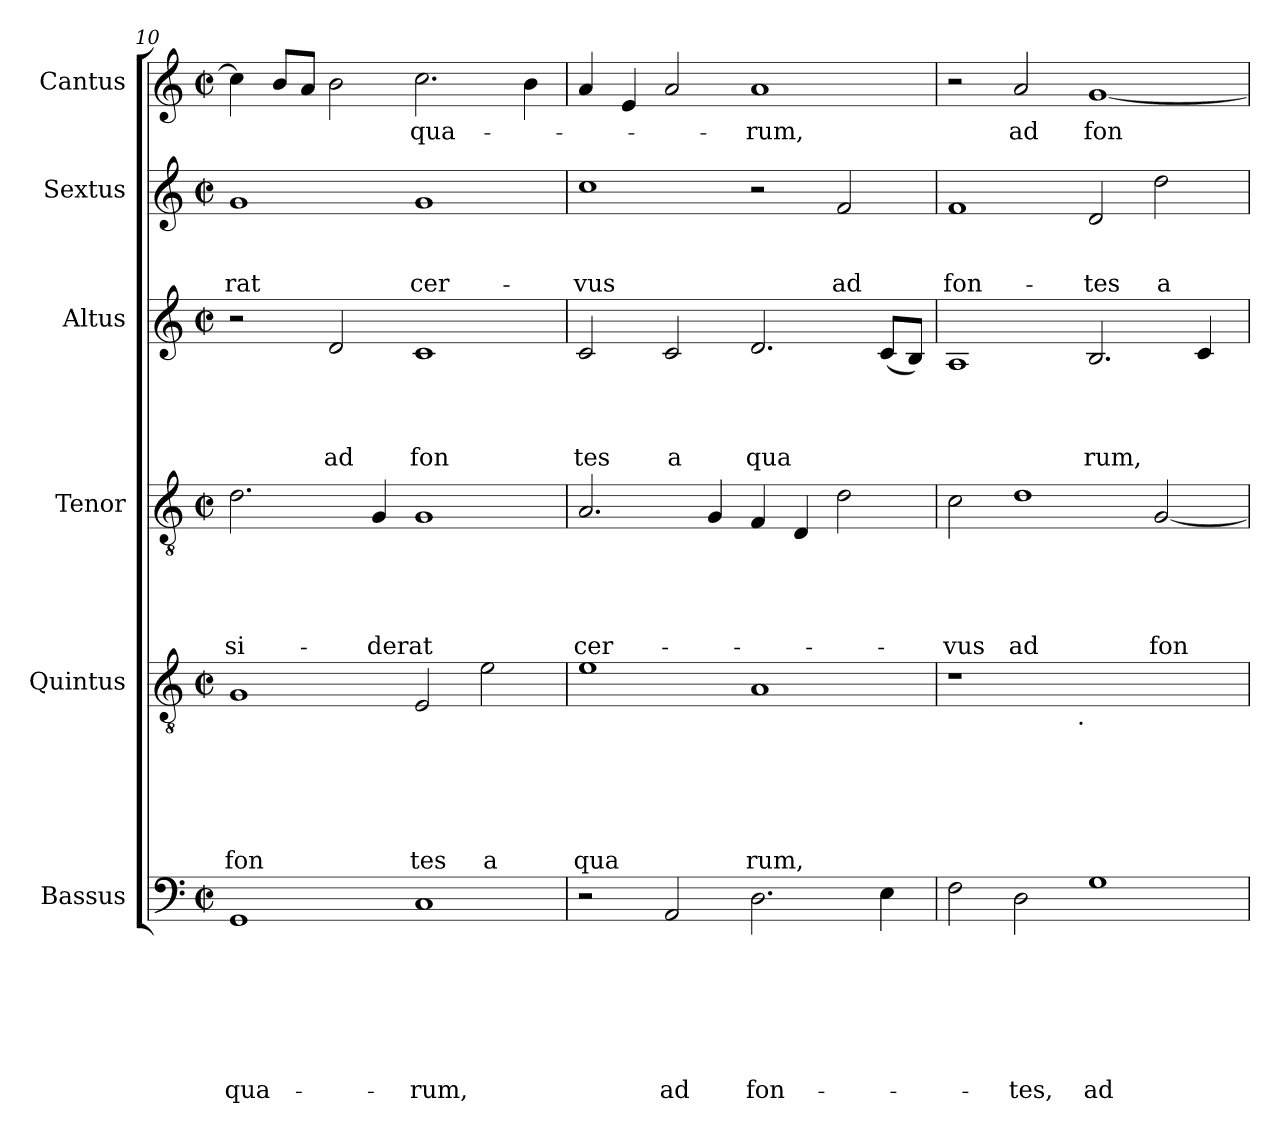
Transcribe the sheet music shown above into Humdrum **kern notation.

**kern	**text	**text	**text	**text	**text	**text	**text	**kern	**text	**text	**text	**text	**text	**text	**kern	**text	**text	**text	**text	**text	**kern	**text	**text	**text	**text	**kern	**text	**text	**text	**kern	**text
*part6	*part6	*part6	*part6	*part6	*part6	*part6	*part6	*part5	*part5	*part5	*part5	*part5	*part5	*part5	*part4	*part4	*part4	*part4	*part4	*part4	*part3	*part3	*part3	*part3	*part3	*part2	*part2	*part2	*part2	*part1	*part1
*staff6	*staff6	*staff6	*staff6	*staff6	*staff6	*staff6	*staff6	*staff5	*staff5	*staff5	*staff5	*staff5	*staff5	*staff5	*staff4	*staff4	*staff4	*staff4	*staff4	*staff4	*staff3	*staff3	*staff3	*staff3	*staff3	*staff2	*staff2	*staff2	*staff2	*staff1	*staff1
*I"Bassus	*	*	*	*	*	*	*	*I"Quintus	*	*	*	*	*	*	*I"Tenor	*	*	*	*	*	*I"Altus	*	*	*	*	*I"Sextus	*	*	*	*I"Cantus	*
*clefF4	*	*	*	*	*	*	*	*clefGv2	*	*	*	*	*	*	*clefGv2	*	*	*	*	*	*clefG2	*	*	*	*	*clefG2	*	*	*	*clefG2	*
*k[]	*	*	*	*	*	*	*	*k[]	*	*	*	*	*	*	*k[]	*	*	*	*	*	*k[]	*	*	*	*	*k[]	*	*	*	*k[]	*
*C:	*	*	*	*	*	*	*	*C:	*	*	*	*	*	*	*C:	*	*	*	*	*	*C:	*	*	*	*	*C:	*	*	*	*C:	*
*M2/2	*	*	*	*	*	*	*	*M2/2	*	*	*	*	*	*	*M2/2	*	*	*	*	*	*M2/2	*	*	*	*	*M2/2	*	*	*	*M2/2	*
*met(c|)	*	*	*	*	*	*	*	*met(c|)	*	*	*	*	*	*	*met(c|)	*	*	*	*	*	*met(c|)	*	*	*	*	*met(c|)	*	*	*	*met(c|)	*
=10	=10	=10	=10	=10	=10	=10	=10	=10	=10	=10	=10	=10	=10	=10	=10	=10	=10	=10	=10	=10	=10	=10	=10	=10	=10	=10	=10	=10	=10	=10	=10
!	!	!	!	!	!	!	!LO:LY:b	!	!	!	!	!	!	!LO:LY:b	!	!	!	!	!	!LO:LY:b	!	!	!	!	!	!	!	!	!LO:LY:b	!	!
1GG	.	.	.	.	.	.	-qua-	1G	.	.	.	.	.	fon	2.d\	.	.	.	.	-si-	2r	.	.	.	.	1g	.	.	-rat	4cc\]	.
.	.	.	.	.	.	.	.	.	.	.	.	.	.	.	.	.	.	.	.	.	.	.	.	.	.	.	.	.	.	8b/L	.
.	.	.	.	.	.	.	.	.	.	.	.	.	.	.	.	.	.	.	.	.	.	.	.	.	.	.	.	.	.	8a/J	.
!	!	!	!	!	!	!	!	!	!	!	!	!	!	!	!	!	!	!	!	!	!	!	!	!	!LO:LY:b	!	!	!	!	!	!
.	.	.	.	.	.	.	.	.	.	.	.	.	.	.	.	.	.	.	.	.	2d/	.	.	.	ad	.	.	.	.	2b\	.
!	!	!	!	!	!	!	!	!	!	!	!	!	!	!	!	!	!	!	!	!LO:LY:b	!	!	!	!	!	!	!	!	!	!	!
.	.	.	.	.	.	.	.	.	.	.	.	.	.	.	4G/	.	.	.	.	-derat	.	.	.	.	.	.	.	.	.	.	.
!	!	!	!	!	!	!	!LO:LY:b	!	!	!	!	!	!	!LO:LY:b	!	!	!	!	!	!	!	!	!	!	!LO:LY:b	!	!	!	!LO:LY:b	!	!LO:LY:b
1C	.	.	.	.	.	.	-rum,	2E/	.	.	.	.	.	tes	1G	.	.	.	.	.	1c	.	.	.	fon	1g	.	.	cer-	2.cc\	-qua-
!	!	!	!	!	!	!	!	!	!	!	!	!	!	!LO:LY:b	!	!	!	!	!	!	!	!	!	!	!	!	!	!	!	!	!
.	.	.	.	.	.	.	.	2e\	.	.	.	.	.	a	.	.	.	.	.	.	.	.	.	.	.	.	.	.	.	.	.
.	.	.	.	.	.	.	.	.	.	.	.	.	.	.	.	.	.	.	.	.	.	.	.	.	.	.	.	.	.	4b\	.
=11	=11	=11	=11	=11	=11	=11	=11	=11	=11	=11	=11	=11	=11	=11	=11	=11	=11	=11	=11	=11	=11	=11	=11	=11	=11	=11	=11	=11	=11	=11	=11
!	!	!	!	!	!	!	!	!	!	!	!	!	!	!LO:LY:b	!	!	!	!	!	!LO:LY:b	!	!	!	!	!LO:LY:b	!	!	!	!LO:LY:b	!	!
2r	.	.	.	.	.	.	.	1e	.	.	.	.	.	qua	2.A/	.	.	.	.	cer-	2c/	.	.	.	tes	1cc	.	.	-vus	4a/	.
.	.	.	.	.	.	.	.	.	.	.	.	.	.	.	.	.	.	.	.	.	.	.	.	.	.	.	.	.	.	4e/	.
!	!	!	!	!	!	!	!LO:LY:b	!	!	!	!	!	!	!	!	!	!	!	!	!	!	!	!	!	!LO:LY:b	!	!	!	!	!	!
2AA/	.	.	.	.	.	.	ad	.	.	.	.	.	.	.	.	.	.	.	.	.	2c/	.	.	.	a	.	.	.	.	2a/	.
.	.	.	.	.	.	.	.	.	.	.	.	.	.	.	4G/	.	.	.	.	.	.	.	.	.	.	.	.	.	.	.	.
!	!	!	!	!	!	!	!LO:LY:b	!	!	!	!	!	!	!LO:LY:b	!	!	!	!	!	!	!	!	!	!	!LO:LY:b	!	!	!	!	!	!LO:LY:b
2.D\	.	.	.	.	.	.	fon-	1A	.	.	.	.	.	rum,	4F/	.	.	.	.	.	2.d/	.	.	.	qua	2r	.	.	.	1a	-rum,
.	.	.	.	.	.	.	.	.	.	.	.	.	.	.	4D/	.	.	.	.	.	.	.	.	.	.	.	.	.	.	.	.
!	!	!	!	!	!	!	!	!	!	!	!	!	!	!	!	!	!	!	!	!	!	!	!	!	!	!	!	!	!LO:LY:b	!	!
.	.	.	.	.	.	.	.	.	.	.	.	.	.	.	2d\	.	.	.	.	.	.	.	.	.	.	2f/	.	.	ad	.	.
4E\	.	.	.	.	.	.	.	.	.	.	.	.	.	.	.	.	.	.	.	.	(<8c/L	.	.	.	.	.	.	.	.	.	.
.	.	.	.	.	.	.	.	.	.	.	.	.	.	.	.	.	.	.	.	.	8B/J)	.	.	.	.	.	.	.	.	.	.
=12	=12	=12	=12	=12	=12	=12	=12	=12	=12	=12	=12	=12	=12	=12	=12	=12	=12	=12	=12	=12	=12	=12	=12	=12	=12	=12	=12	=12	=12	=12	=12
!	!	!	!	!	!	!	!	!	!	!	!	!	!	!	!	!	!	!	!	!LO:LY:b	!	!	!	!	!	!	!	!	!LO:LY:b	!	!
*	*	*	*	*	*	*	*	*^	*	*	*	*	*	*	*	*	*	*	*	*	*	*	*	*	*	*	*	*	*	*	*
2F\	.	.	.	.	.	.	.	1r	2ryy	.	.	.	.	.	.	2c\	.	.	.	.	-vus	1A	.	.	.	.	1f	.	.	fon-	2r	.
!	!	!	!	!	!	!	!LO:LY:b	!	!	!	!	!	!	!	!	!	!	!	!	!	!LO:LY:b	!	!	!	!	!	!	!	!	!	!	!LO:LY:b
2D\	.	.	.	.	.	.	-tes,	.	4...ryy	.	.	.	.	.	.	1d	.	.	.	.	ad	.	.	.	.	.	.	.	.	.	2a/	ad
!	!	!	!	!	!	!	!	!	!LO:TX:b:t=.	!	!	!	!	!	!	!	!	!	!	!	!	!	!	!	!	!	!	!	!	!	!	!
.	.	.	.	.	.	.	.	.	1ryy	.	.	.	.	.	.	.	.	.	.	.	.	.	.	.	.	.	.	.	.	.	.	.
!	!	!	!	!	!	!	!LO:LY:b	!	!	!	!	!	!	!	!	!	!	!	!	!	!	!	!	!	!	!LO:LY:b	!	!	!	!LO:LY:b	!	!LO:LY:b
1G	.	.	.	.	.	.	ad	1ryy	.	.	.	.	.	.	.	.	.	.	.	.	.	2.B/	.	.	.	rum,	2d/	.	.	-tes	[<1g	fon-
!	!	!	!	!	!	!	!	!	!	!	!	!	!	!	!	!	!	!	!	!	!LO:LY:b	!	!	!	!	!	!	!	!	!LO:LY:b	!	!
.	.	.	.	.	.	.	.	.	.	.	.	.	.	.	.	[<2G/	.	.	.	.	fon-	.	.	.	.	.	2dd\	.	.	a-	.	.
.	.	.	.	.	.	.	.	.	.	.	.	.	.	.	.	.	.	.	.	.	.	4c/	.	.	.	.	.	.	.	.	.	.
.	.	.	.	.	.	.	.	.	32ryy	.	.	.	.	.	.	.	.	.	.	.	.	.	.	.	.	.	.	.	.	.	.	.
*	*	*	*	*	*	*	*	*v	*v	*	*	*	*	*	*	*	*	*	*	*	*	*	*	*	*	*	*	*	*	*	*	*
=	=	=	=	=	=	=	=	=	=	=	=	=	=	=	=	=	=	=	=	=	=	=	=	=	=	=	=	=	=	=	=
*-	*-	*-	*-	*-	*-	*-	*-	*-	*-	*-	*-	*-	*-	*-	*-	*-	*-	*-	*-	*-	*-	*-	*-	*-	*-	*-	*-	*-	*-	*-	*-
